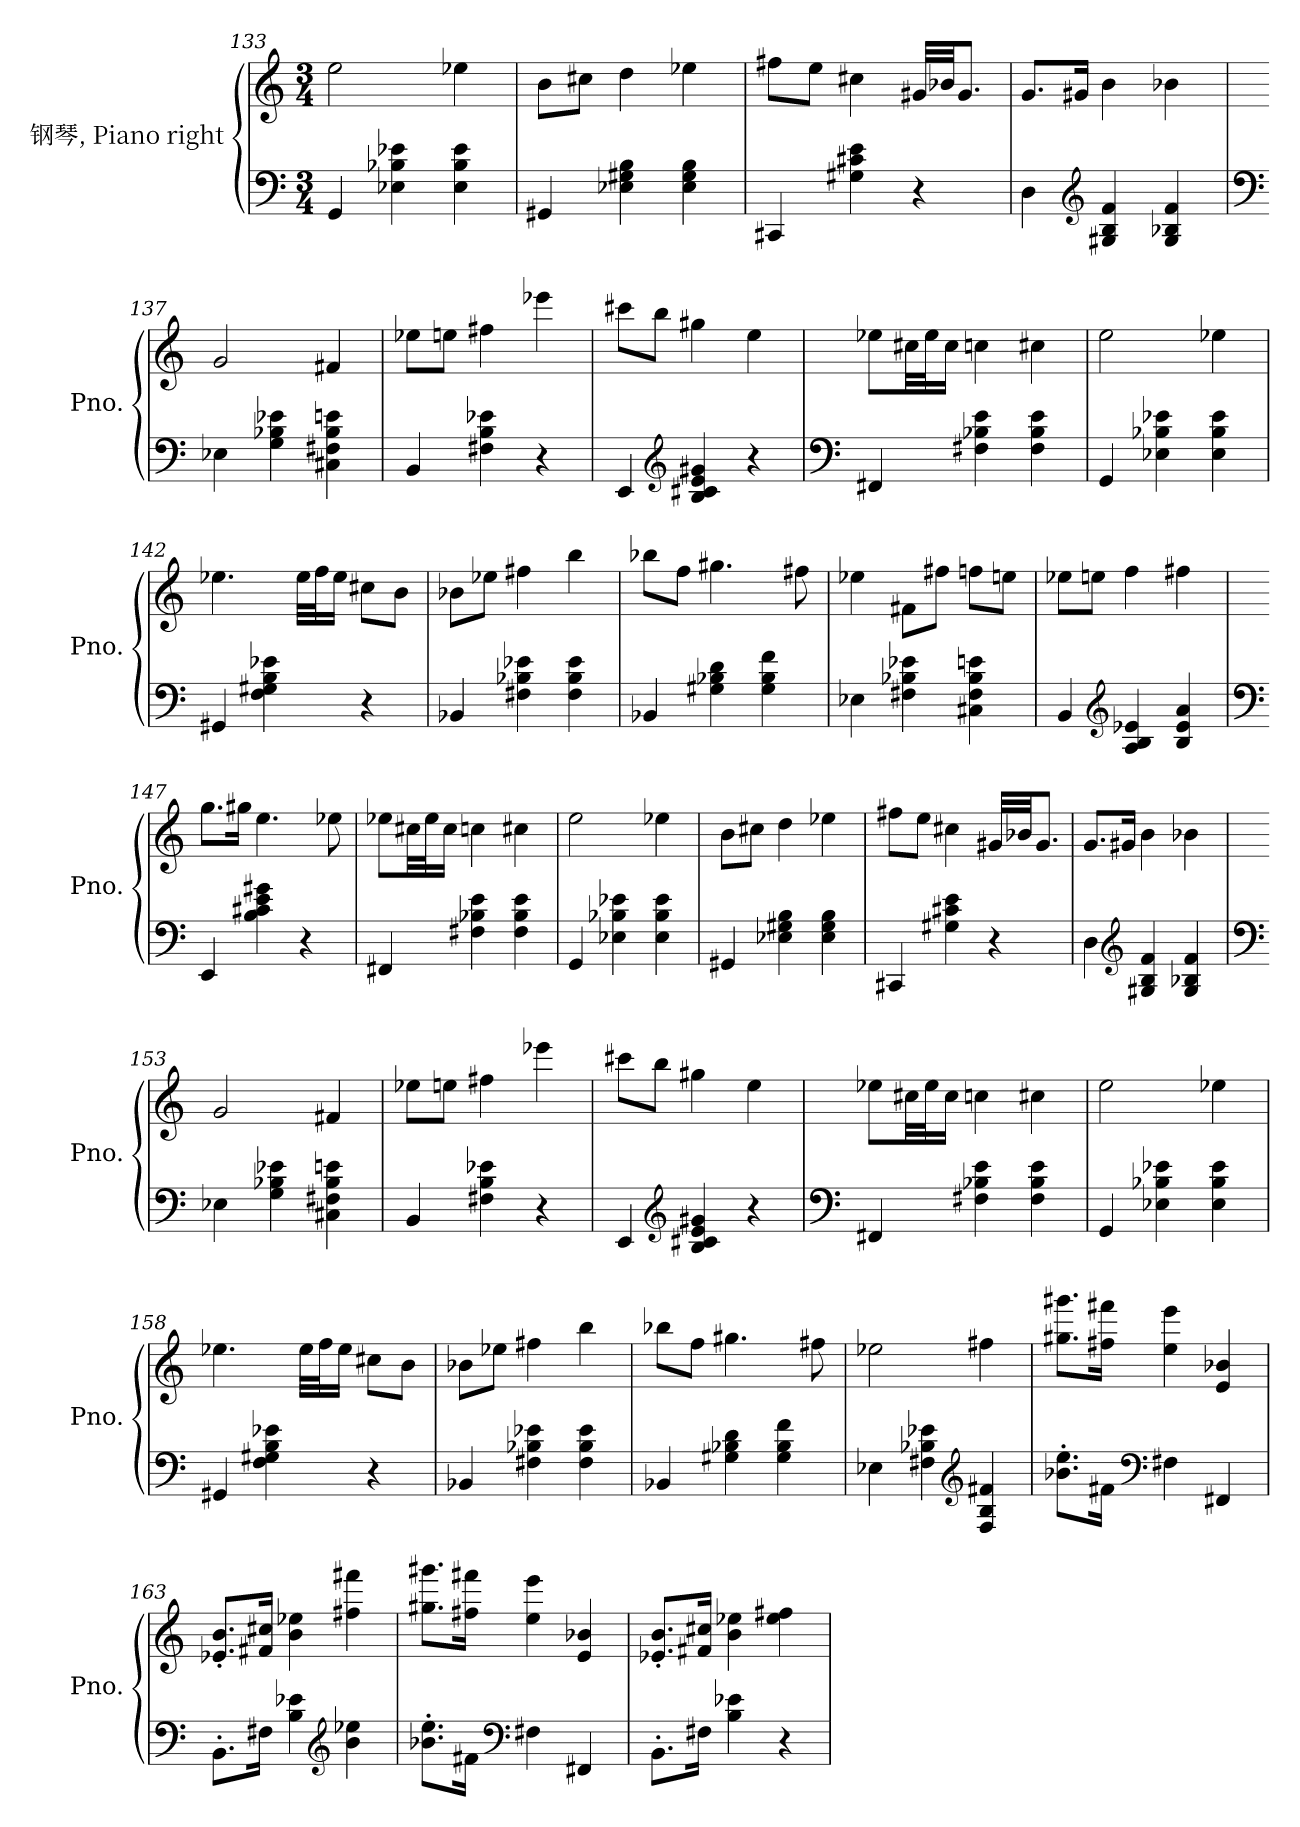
**kern	**kern
*part1	*part1
*staff2	*staff1
*I"钢琴, Piano right	*
*I'Pno.	*
*clefF4	*clefG2
*k[]	*k[]
*M3/4	*M3/4
*MM119	*MM119
=133	=133
4GG/	2ee\
4E-X\ 4B-X\ 4e-X\	.
*	*MM118
4E-\ 4B-\ 4e-\	4ee-X\
=134	=134
4GG#X/	8b\L
.	8cc#X\J
*	*MM121
4E-X\ 4G#X\ 4B\	4dd\
*	*MM117
4E-\ 4G#\ 4B\	4ee-X\
=135	=135
4CC#X/	8ff#X\L
.	8ee\J
*	*MM119
4G#X\ 4c#X\ 4e\	4cc#X\
*	*MM111
4r	32g#X/LLL
.	32b-X/JJ
*	*MM129
.	8.g#/J
=136	=136
4D\	8.g/L
.	16g#X/Jk
*clefG2	*
*	*MM119
4G#X/ 4B/ 4f/	4b\
*	*MM117
4G#/ 4B-X/ 4f/	4b-X\
!!LO:LB:g=z
=137	=137
*clefF4	*
4E-X\	2g/
4G\ 4B-X\ 4e-X\	.
4C#X\ 4F#X\ 4B-\ 4en\	4f#X/
=138	=138
*	*MM122
4BB/	8ee-X\L
.	8een\J
*	*MM123
4F#X\ 4B\ 4e-X\	4ff#X\
*	*MM115
4r	4eee-X\
=139	=139
*	*MM120
4EE/	8ccc#X\L
.	8bb\J
*clefG2	*
*	*MM121
4B/ 4c#X/ 4e/ 4g#X/	4gg#X\
*	*MM118
4r	4ee\
=140	=140
*clefF4	*
*	*MM121
4FF#X/	8ee-X\L
*	*MM117
.	32cc#X\LL
.	32ee-\J
*	*MM121
.	16cc#\JJ
4F#X\ 4B-X\ 4e\	4ccn\
*	*MM115
4F#\ 4B-\ 4e\	4cc#X\
=141	=141
*	*MM119
4GG/	2ee\
4E-X\ 4B-X\ 4e-X\	.
*	*MM115
4E-\ 4B-\ 4e-\	4ee-X\
!!LO:LB:g=z
=142	=142
*	*MM119
4GG#X/	4.ee-X\
4F\ 4G#X\ 4B\ 4e-X\	.
.	32ee-\LLL
.	32ff\J
.	16ee-\JJ
*	*MM117
4r	8cc#X\L
.	8b\J
=143	=143
4BB-X/	8b-X\L
.	8ee-X\J
*	*MM119
4F#X\ 4B-X\ 4e-X\	4ff#X\
*	*MM118
4F#\ 4B-\ 4e-\	4bb\
=144	=144
4BB-X/	8bb-X\L
.	8ff\J
*	*MM119
4G#X\ 4B-X\ 4d\	4.gg#X\
4G#\ 4B-\ 4f\	.
.	8ff#X\
=145	=145
4E-X\	4ee-X\
*	*MM114
4F#X\ 4B-X\ 4e-X\	8f#X\L
*	*MM111
.	8ff#X\J
4C#X\ 4F#\ 4B-\ 4en\	8ffn\L
.	8een\J
=146	=146
*	*MM122
4BB/	8ee-X\L
.	8een\J
*clefG2	*
*	*MM123
4A/ 4B/ 4e-X/	4ff\
*	*MM118
4B/ 4e-/ 4a/	4ff#X\
!!LO:LB:g=z
=147	=147
*clefF4	*
*	*MM120
4EE/	8.gg\L
.	16gg#X\Jk
*	*MM121
4B\ 4c#X\ 4e\ 4g#X\	4.ee\
4r	.
.	8ee-X\
=148	=148
*	*MM121
4FF#X/	8ee-X\L
*	*MM117
.	32cc#X\LL
.	32ee-\J
*	*MM121
.	16cc#\JJ
4F#X\ 4B-X\ 4e\	4ccn\
*	*MM115
4F#\ 4B-\ 4e\	4cc#X\
=149	=149
*	*MM119
4GG/	2ee\
4E-X\ 4B-X\ 4e-X\	.
*	*MM118
4E-\ 4B-\ 4e-\	4ee-X\
=150	=150
4GG#X/	8b\L
.	8cc#X\J
*	*MM121
4E-X\ 4G#X\ 4B\	4dd\
*	*MM117
4E-\ 4G#\ 4B\	4ee-X\
=151	=151
4CC#X/	8ff#X\L
.	8ee\J
*	*MM119
4G#X\ 4c#X\ 4e\	4cc#X\
*	*MM111
4r	32g#X/LLL
.	32b-X/JJ
*	*MM129
.	8.g#/J
!!LO:LB:g=z
=152	=152
4D\	8.g/L
.	16g#X/Jk
*clefG2	*
*	*MM119
4G#X/ 4B/ 4f/	4b\
*	*MM117
4G#/ 4B-X/ 4f/	4b-X\
=153	=153
*clefF4	*
4E-X\	2g/
4G\ 4B-X\ 4e-X\	.
4C#X\ 4F#X\ 4B-\ 4en\	4f#X/
=154	=154
*	*MM122
4BB/	8ee-X\L
.	8een\J
*	*MM123
4F#X\ 4B\ 4e-X\	4ff#X\
*	*MM113
4r	4eee-X\
=155	=155
*	*MM120
4EE/	8ccc#X\L
.	8bb\J
*clefG2	*
*	*MM121
4B/ 4c#X/ 4e/ 4g#X/	4gg#X\
*	*MM118
4r	4ee\
=156	=156
*clefF4	*
*	*MM121
4FF#X/	8ee-X\L
*	*MM117
.	32cc#X\LL
.	32ee-\J
*	*MM121
.	16cc#\JJ
4F#X\ 4B-X\ 4e\	4ccn\
*	*MM113
4F#\ 4B-\ 4e\	4cc#X\
!!LO:PB:g=z
=157	=157
*	*MM119
4GG/	2ee\
4E-X\ 4B-X\ 4e-X\	.
*	*MM115
4E-\ 4B-\ 4e-\	4ee-X\
=158	=158
*	*MM119
4GG#X/	4.ee-X\
4F\ 4G#X\ 4B\ 4e-X\	.
.	32ee-\LLL
.	32ff\J
.	16ee-\JJ
*	*MM117
4r	8cc#X\L
.	8b\J
=159	=159
4BB-X/	8b-X\L
.	8ee-X\J
*	*MM119
4F#X\ 4B-X\ 4e-X\	4ff#X\
*	*MM118
4F#\ 4B-\ 4e-\	4bb\
=160	=160
4BB-X/	8bb-X\L
.	8ff\J
*	*MM119
4G#X\ 4B-X\ 4d\	4.gg#X\
4G#\ 4B-\ 4f\	.
.	8ff#X\
=161	=161
4E-X\	2ee-X\
4F#X\ 4B-X\ 4e-X\	.
*clefG2	*
*	*MM124
4F#/ 4B-/ 4f#X/	4ff#X\
!!LO:LB:g=z
=162	=162
*	*MM136
8.b-X\' 8.ee\'L	8.gg#X\ 8.ggg#X\L
*	*MM152
16f#X\Jk	16ff#X\ 16fff#X\Jk
*clefF4	*
*	*MM140
4F#X\	4ee\ 4eee\
*	*MM142
4FF#X/	4e/ 4b-X/
=163	=163
*	*MM146
8.BB'\L	8.e-X/' 8.b/'L
*	*MM151
16F#X\Jk	16f#X/ 16cc#X/Jk
*	*MM146
4B\ 4e-X\	4b\ 4ee-X\
*clefG2	*
*	*MM142
4b\ 4ee-X\	4ff#X\ 4fff#X\
=164	=164
*	*MM146
8.b-X\' 8.ee\'L	8.gg#X\ 8.ggg#X\L
*	*MM152
16f#X\Jk	16ff#X\ 16fff#X\Jk
*clefF4	*
*	*MM146
4F#X\	4ee\ 4eee\
*	*MM142
4FF#X/	4e/ 4b-X/
=165	=165
*	*MM146
8.BB'\L	8.e-X/' 8.b/'L
*	*MM151
16F#X\Jk	16f#X/ 16cc#X/Jk
*	*MM138
4B\ 4e-X\	4b\ 4ee-X\
*	*MM142
4r	4ee-\ 4ff#X\
=	=
*-	*-
